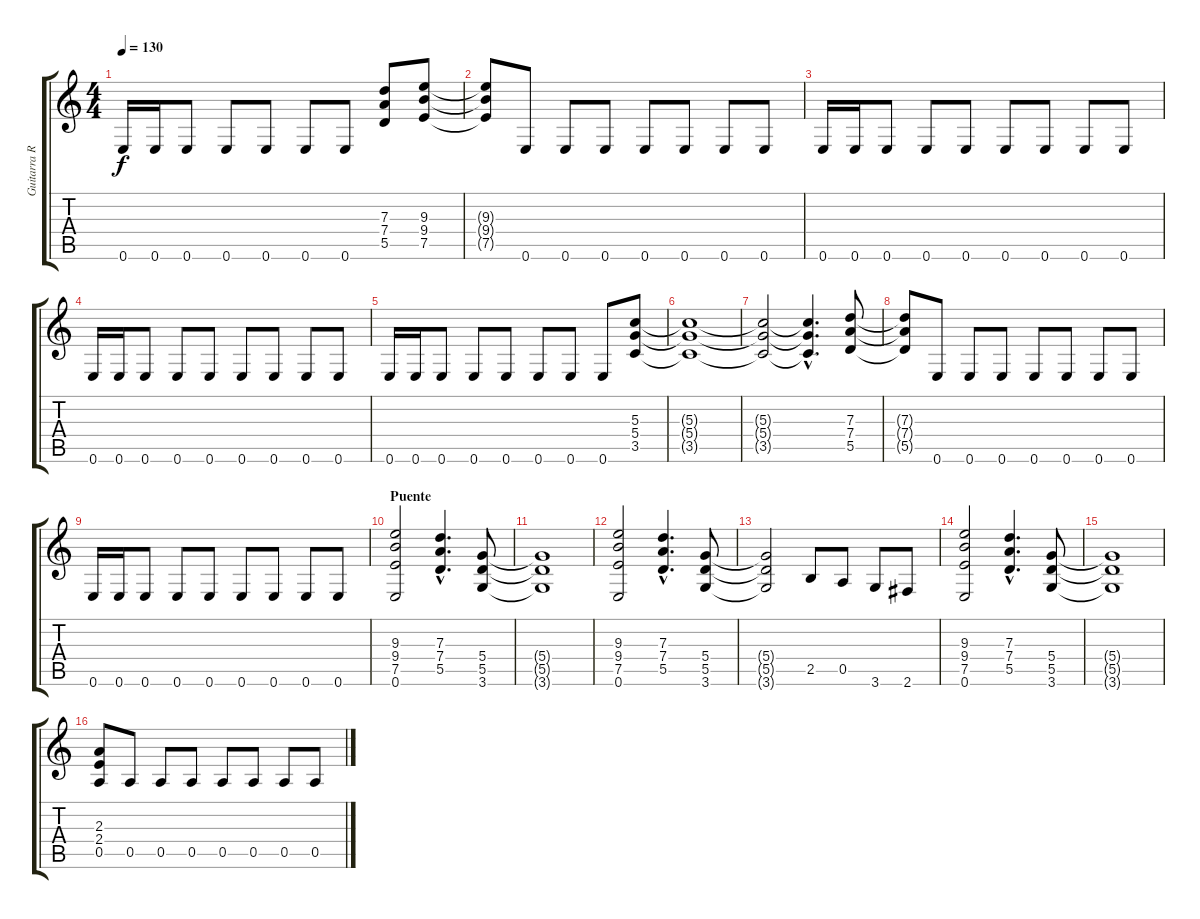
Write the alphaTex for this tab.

\track ("Guitarra Ritmica" "Guitarra R") {instrument distortionguitar}
\staff {score tabs}
\tuning (E4 B3 G3 D3 A2 E2) {hide}
\ts (4 4)
\tempo 130
\clef g2
\ks c
0.6.16{dy f} 0.6.16 0.6.8 0.6.8 0.6.8 0.6.8 0.6.8 (7.3 7.4 5.5).8 (9.3 9.4 7.5).8 |
(9.3{t} 9.4{t} 7.5{t}).8 0.6.8 0.6.8 0.6.8 0.6.8 0.6.8 0.6.8 0.6.8 |
0.6.16 0.6.16 0.6.8 0.6.8 0.6.8 0.6.8 0.6.8 0.6.8 0.6.8 |
0.6.16 0.6.16 0.6.8 0.6.8 0.6.8 0.6.8 0.6.8 0.6.8 0.6.8 |
0.6.16 0.6.16 0.6.8 0.6.8 0.6.8 0.6.8 0.6.8 0.6.8 (5.3 5.4 3.5).8 |
(5.3{t} 5.4{t} 3.5{t}).1 |
(5.3{t} 5.4{t} 3.5{t}).2 (5.3{hac t} 5.4{hac t} 3.5{hac t}).4{d} (7.3 7.4 5.5).8 |
(7.3{t} 7.4{t} 5.5{t}).8 0.6.8 0.6.8 0.6.8 0.6.8 0.6.8 0.6.8 0.6.8 |
0.6.16 0.6.16 0.6.8 0.6.8 0.6.8 0.6.8 0.6.8 0.6.8 0.6.8 |
\section ("" "Puente")
(9.3 9.4 7.5 0.6).2 (7.3{hac} 7.4{hac} 5.5{hac}).4{d} (5.4 5.5 3.6).8 |
(5.4{t} 5.5{t} 3.6{t}).1 |
(9.3 9.4 7.5 0.6).2 (7.3{hac} 7.4{hac} 5.5{hac}).4{d} (5.4 5.5 3.6).8 |
(5.4{t} 5.5{t} 3.6{t}).2 2.5.8 0.5.8 3.6.8 2.6.8 |
(9.3 9.4 7.5 0.6).2 (7.3{hac} 7.4{hac} 5.5{hac}).4{d} (5.4 5.5 3.6).8 |
(5.4{t} 5.5{t} 3.6{t}).1 |
(2.3 2.4 0.5).8 0.5.8 0.5.8 0.5.8 0.5.8 0.5.8 0.5.8 0.5.8
